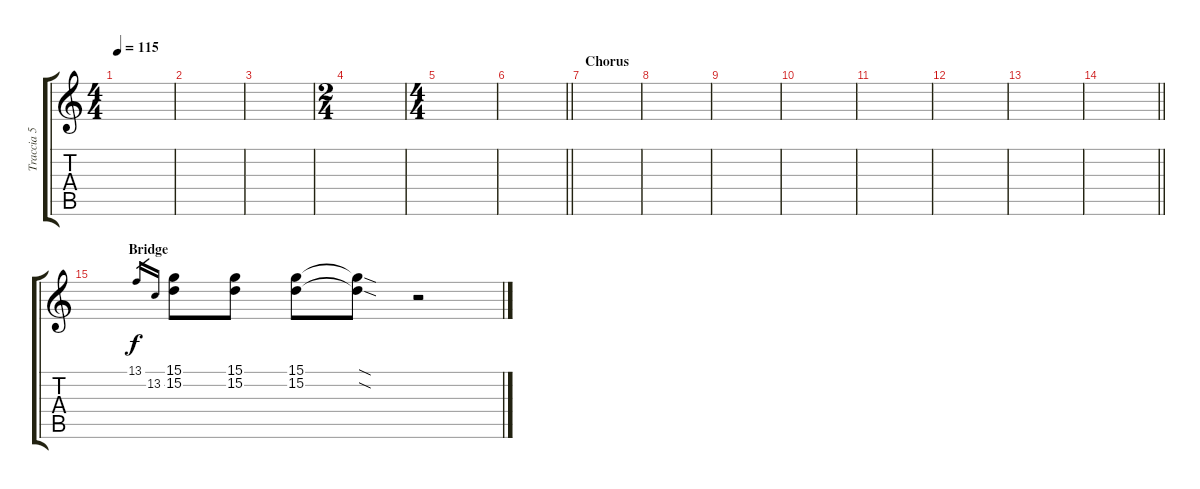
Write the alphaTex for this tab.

\track ("Traccia 5" "Traccia 5") {instrument rockorgan}
\staff {score tabs}
\tuning (E4 B3 G3 D3 A2 E2) {hide}
\ts (4 4)
\tempo 115
\clef g2
\ks c
|
|
|
\ts (2 4)
|
\ts (4 4)
|
\barLineRight lightlight
|
\section ("" "Chorus")
|
|
|
|
|
|
|
\barLineRight lightlight
|
\section ("" "Bridge")
13.1.16{gr} 13.2.16{gr} (15.1 15.2).8 (15.1 15.2).8 (15.1 15.2).8 (15.1{sod t} 15.2{sod t}).8 r.2
